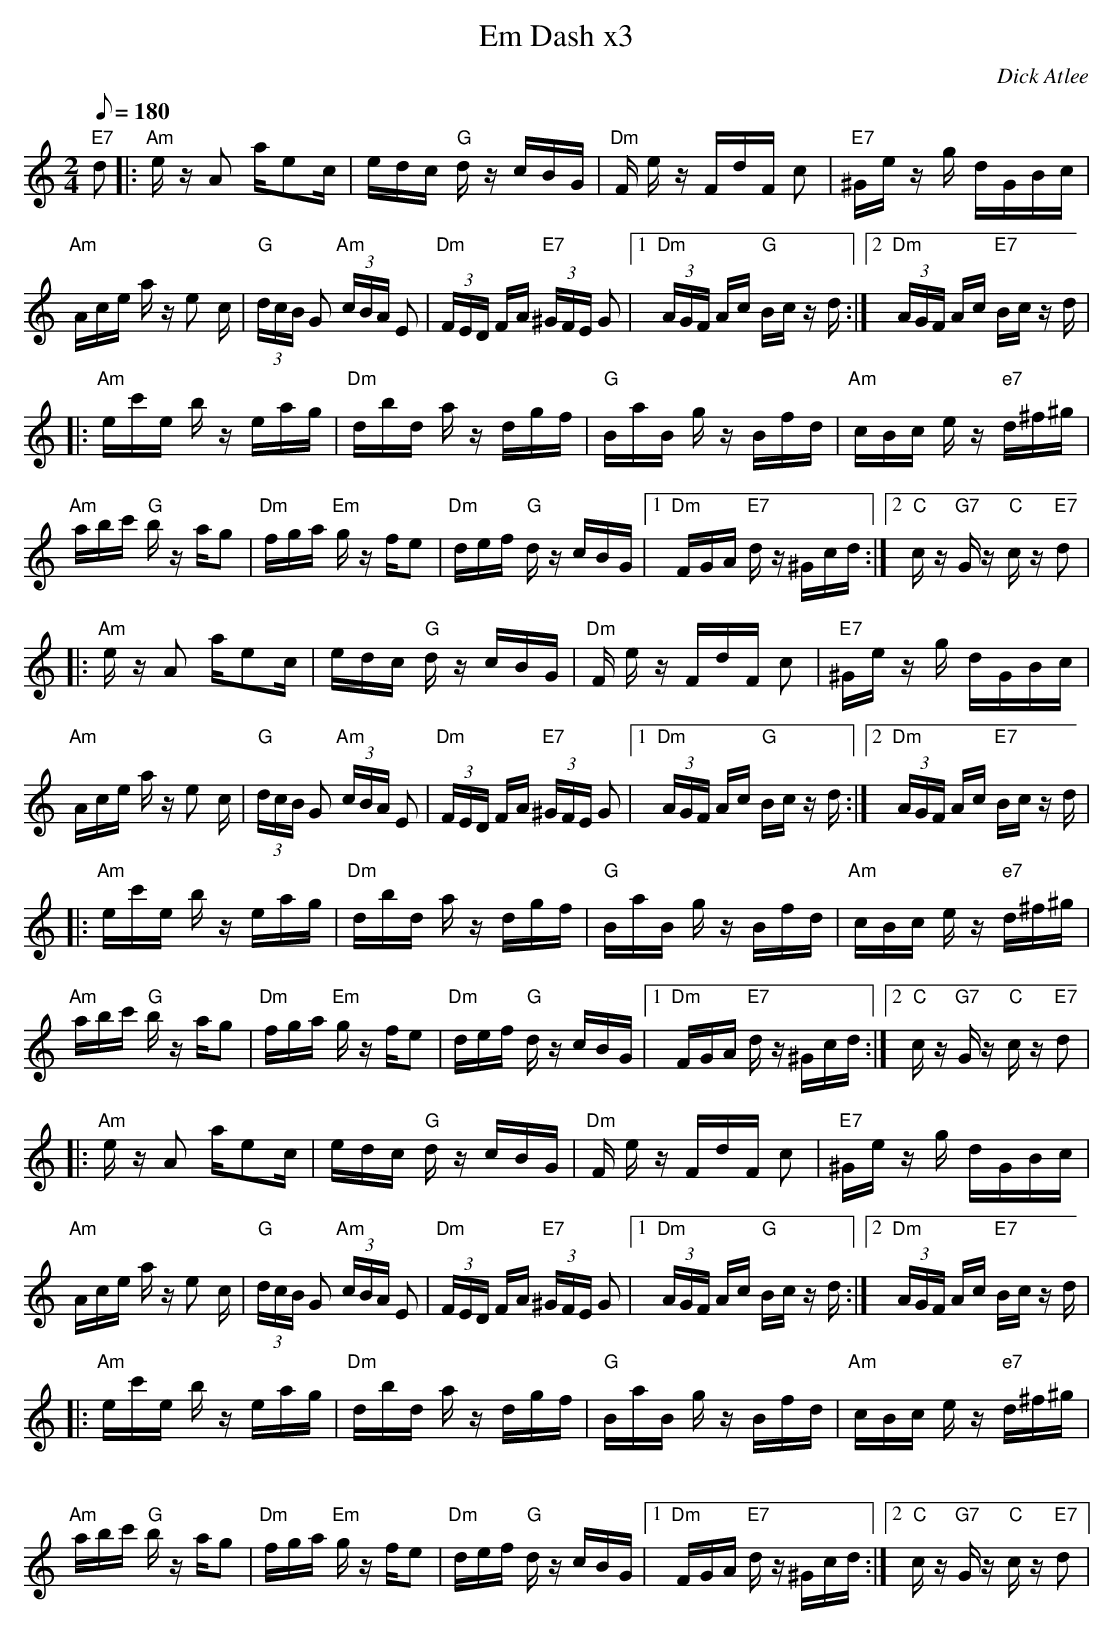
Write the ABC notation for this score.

X:1
T:Em Dash x3
M:2/4
L:1/16
Q:1/8=180
C:Dick Atlee
K:Am
"E7" d2 |: "Am" e z A2 ae2c | edc "G" d z cBG |
"Dm" F e z FdF c2 | "E7" ^Ge z g dGBc |!
"Am" Ace a z e2 c | "G" (3dcB G2 "Am" (3cBA E2 |
"Dm" (3FED FA "E7" (3^GFE G2 |
[1 "Dm" (3AGF Ac "G" Bc z d :|[2 "Dm" (3AGF Ac "E7" Bc z d |!
|: "Am" ec'e b z eag | "Dm" dbd a z dgf |
"G" BaB g z Bfd | "Am" cBc e z "e7" d^f^g |!
"Am" abc' "G" b z ag2 | "Dm" fga "Em" g z fe2 | "Dm" def "G" d z cBG |
[1 "Dm" FGA "E7" d z ^Gcd :|[2 "C" c z "G7" G z "C" c z "E7" d2 |!
|: "Am" e z A2 ae2c | edc "G" d z cBG |
"Dm" F e z FdF c2 | "E7" ^Ge z g dGBc |!
"Am" Ace a z e2 c | "G" (3dcB G2 "Am" (3cBA E2 |
"Dm" (3FED FA "E7" (3^GFE G2 |
[1 "Dm" (3AGF Ac "G" Bc z d :|[2 "Dm" (3AGF Ac "E7" Bc z d |!
|: "Am" ec'e b z eag | "Dm" dbd a z dgf |
"G" BaB g z Bfd | "Am" cBc e z "e7" d^f^g |!
"Am" abc' "G" b z ag2 | "Dm" fga "Em" g z fe2 | "Dm" def "G" d z cBG |
[1 "Dm" FGA "E7" d z ^Gcd :|[2 "C" c z "G7" G z "C" c z "E7" d2 |!
|: "Am" e z A2 ae2c | edc "G" d z cBG |
"Dm" F e z FdF c2 | "E7" ^Ge z g dGBc |!
"Am" Ace a z e2 c | "G" (3dcB G2 "Am" (3cBA E2 |
"Dm" (3FED FA "E7" (3^GFE G2 |
[1 "Dm" (3AGF Ac "G" Bc z d :|[2 "Dm" (3AGF Ac "E7" Bc z d |!
|: "Am" ec'e b z eag | "Dm" dbd a z dgf |
"G" BaB g z Bfd | "Am" cBc e z "e7" d^f^g |!
"Am" abc' "G" b z ag2 | "Dm" fga "Em" g z fe2 | "Dm" def "G" d z cBG |
[1 "Dm" FGA "E7" d z ^Gcd :|[2 "C" c z "G7" G z "C" c z "E7" d2 |!
